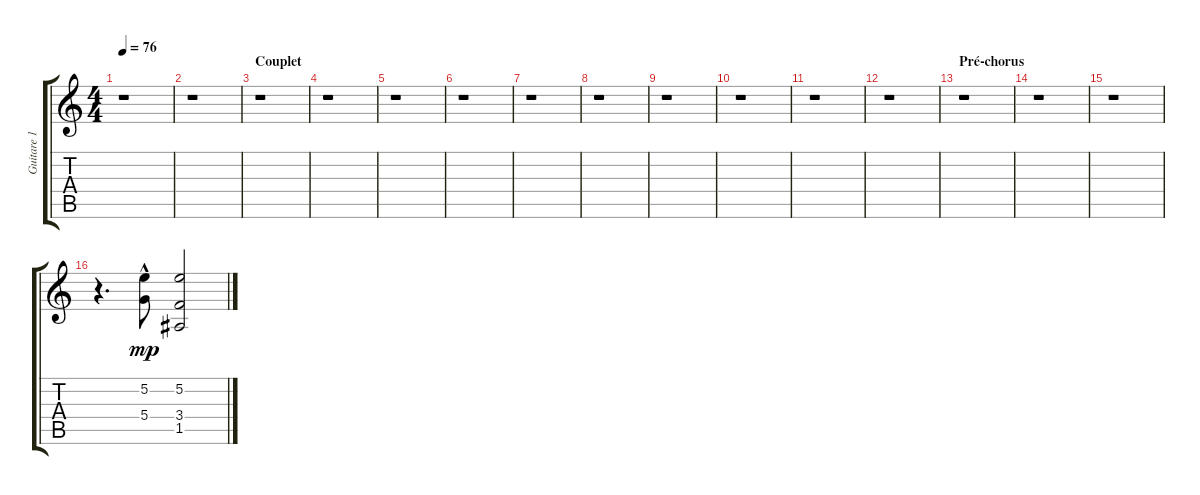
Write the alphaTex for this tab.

\track ("Guitare 1" "Guitare 1") {instrument electricguitarclean}
\staff {score tabs}
\tuning (E4 B3 G3 D3 A2 E2) {hide}
\ts (4 4)
\tempo 76
\clef g2
\ks c
r.1{dy mp instrument electricguitarclean} |
r.1 |
\section ("" "Couplet")
r.1 |
r.1 |
r.1 |
r.1 |
r.1 |
r.1 |
r.1 |
r.1 |
r.1 |
r.1 |
\section ("" "Pré-chorus")
r.1 |
r.1 |
r.1 |
r.4{d} (5.2 5.4{hac}).8 (5.2 3.4 1.5).2
